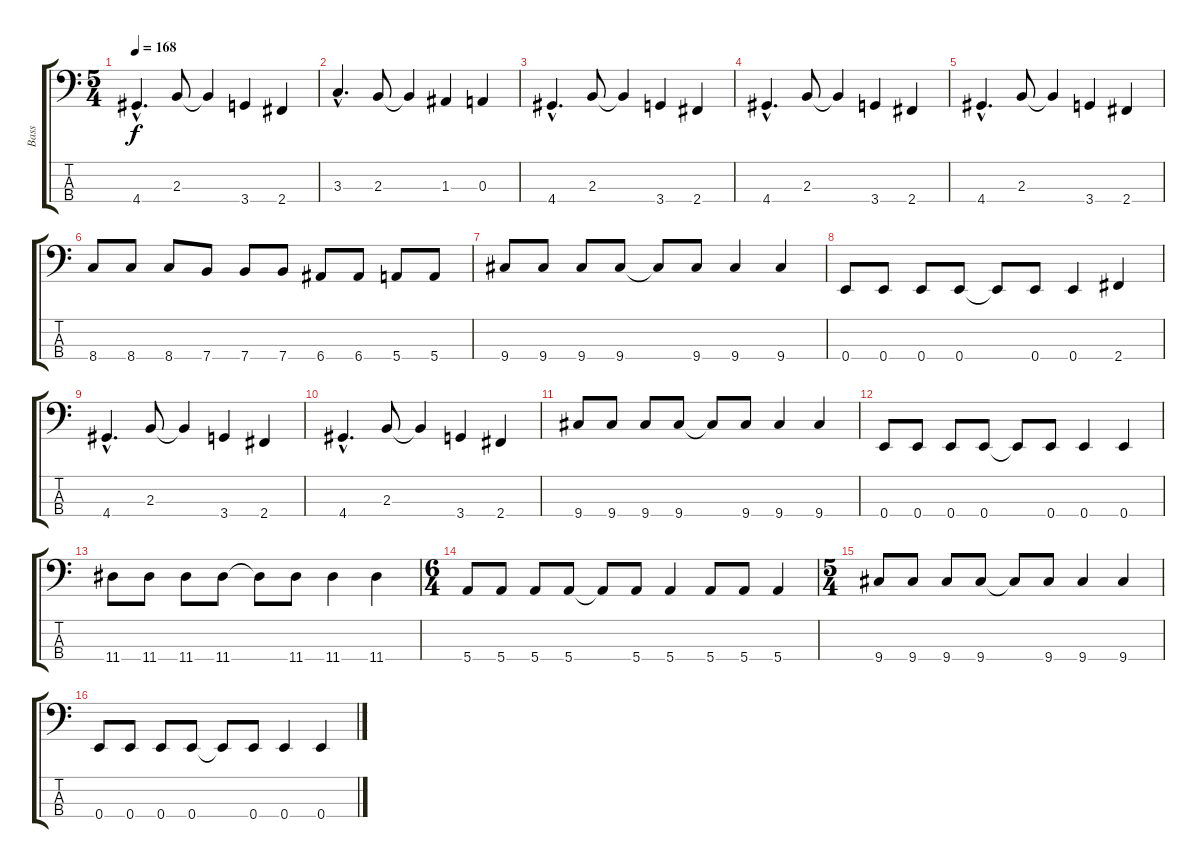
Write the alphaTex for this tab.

\track ("Bass" "Bass") {instrument electricbassfinger}
\staff {score tabs}
\tuning (G2 D2 A1 E1) {hide}
\ts (5 4)
\tempo 168
\clef f4
\ks c
4.4{hac}.4{d dy f} 2.3.8 2.3{t}.4 3.4.4 2.4.4 |
3.3{hac}.4{d} 2.3.8 2.3{t}.4 1.3.4 0.3.4 |
4.4{hac}.4{d} 2.3.8 2.3{t}.4 3.4.4 2.4.4 |
4.4{hac}.4{d} 2.3.8 2.3{t}.4 3.4.4 2.4.4 |
4.4{hac}.4{d} 2.3.8 2.3{t}.4 3.4.4 2.4.4 |
8.4.8 8.4.8 8.4.8 7.4.8 7.4.8 7.4.8 6.4.8 6.4.8 5.4.8 5.4.8 |
9.4.8 9.4.8 9.4.8 9.4.8 9.4{t}.8 9.4.8 9.4.4 9.4.4 |
0.4.8 0.4.8 0.4.8 0.4.8 0.4{t}.8 0.4.8 0.4.4 2.4.4 |
4.4{hac}.4{d} 2.3.8 2.3{t}.4 3.4.4 2.4.4 |
4.4{hac}.4{d} 2.3.8 2.3{t}.4 3.4.4 2.4.4 |
9.4.8 9.4.8 9.4.8 9.4.8 9.4{t}.8 9.4.8 9.4.4 9.4.4 |
0.4.8 0.4.8 0.4.8 0.4.8 0.4{t}.8 0.4.8 0.4.4 0.4.4 |
11.4.8 11.4.8 11.4.8 11.4.8 11.4{t}.8 11.4.8 11.4.4 11.4.4 |
\ts (6 4)
5.4.8 5.4.8 5.4.8 5.4.8 5.4{t}.8 5.4.8 5.4.4 5.4.8 5.4.8 5.4.4 |
\ts (5 4)
9.4.8 9.4.8 9.4.8 9.4.8 9.4{t}.8 9.4.8 9.4.4 9.4.4 |
0.4.8 0.4.8 0.4.8 0.4.8 0.4{t}.8 0.4.8 0.4.4 0.4.4
